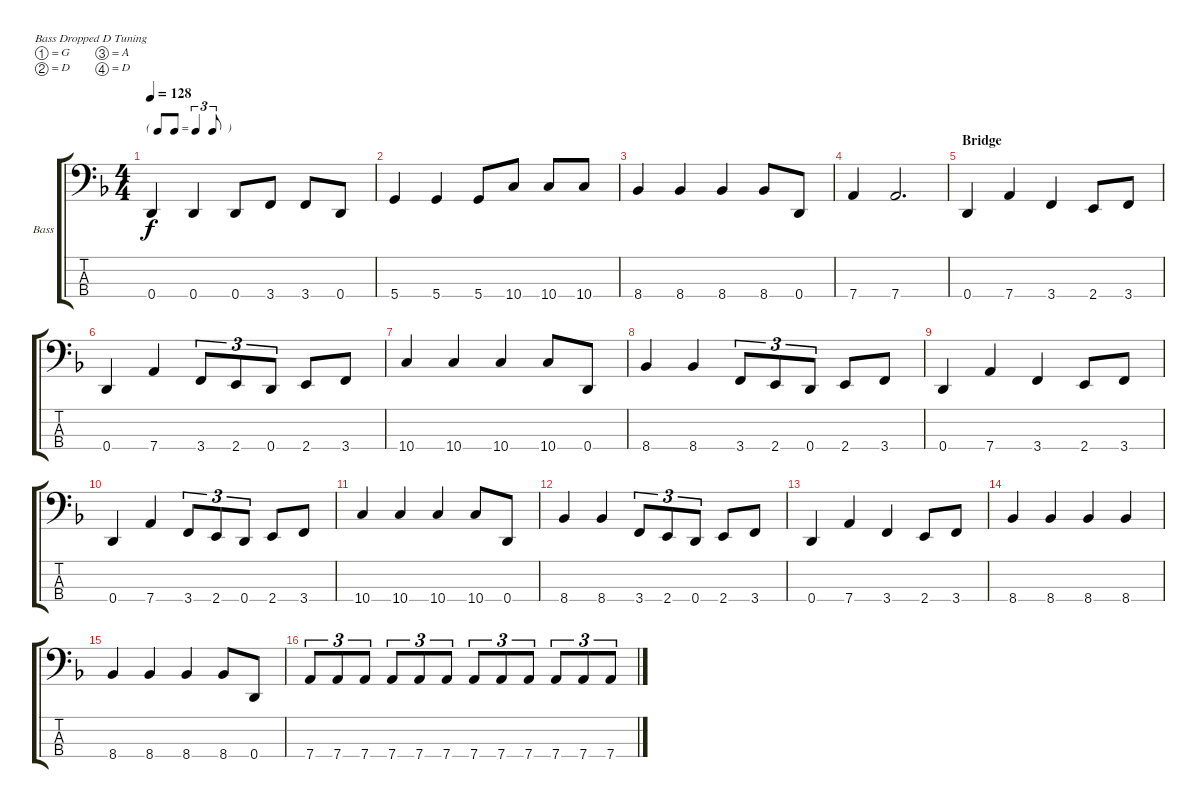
\defaultSystemsLayout 4
\bracketExtendMode groupsimilarinstruments
\firstSystemTrackNameOrientation horizontal
\otherSystemsTrackNameOrientation horizontal
\track ("Bass" "Bass") {instrument electricbassfinger}
\staff {score tabs}
\tuning (G2 D2 A1 D1)
\ts (4 4)
\tf triplet8th
\tempo 128
\clef f4
\scale
0.333333
\ks f
0.4.4{dy f} 0.4.4 0.4.8 3.4.8 3.4.8 0.4.8 |
\scale
0.333333 5.4.4 5.4.4 5.4.8 10.4.8 10.4.8 10.4.8 |
\scale
0.333333 8.4.4 8.4.4 8.4.4 8.4.8 0.4.8 |
\scale
0.333333 7.4.4 7.4.2{d} |
\section ("" "Bridge")
\scale
0.333333 0.4.4 7.4.4 3.4.4 2.4.8 3.4.8 |
\scale
0.333333 0.4.4 7.4.4 3.4.8{tu (3 2)} 2.4.8{tu (3 2)} 0.4.8{tu (3 2)} 2.4.8 3.4.8 |
\scale
0.333333 10.4.4 10.4.4 10.4.4 10.4.8 0.4.8 |
\scale
0.333333 8.4.4 8.4.4 3.4.8{tu (3 2)} 2.4.8{tu (3 2)} 0.4.8{tu (3 2)} 2.4.8 3.4.8 |
\scale
0.333333 0.4.4 7.4.4 3.4.4 2.4.8 3.4.8 |
\scale
0.333333 0.4.4 7.4.4 3.4.8{tu (3 2)} 2.4.8{tu (3 2)} 0.4.8{tu (3 2)} 2.4.8 3.4.8 |
\scale
0.333333 10.4.4 10.4.4 10.4.4 10.4.8 0.4.8 |
\scale
0.333333 8.4.4 8.4.4 3.4.8{tu (3 2)} 2.4.8{tu (3 2)} 0.4.8{tu (3 2)} 2.4.8 3.4.8 |
\scale
0.333333 0.4.4 7.4.4 3.4.4 2.4.8 3.4.8 |
\scale
0.333333 8.4.4 8.4.4 8.4.4 8.4.4 |
\scale
0.333333 8.4.4 8.4.4 8.4.4 8.4.8 0.4.8 |
\scale
0.333333 7.4.8{tu (3 2)} 7.4.8{tu (3 2)} 7.4.8{tu (3 2)} 7.4.8{tu (3 2)} 7.4.8{tu (3 2)} 7.4.8{tu (3 2)} 7.4.8{tu (3 2)} 7.4.8{tu (3 2)} 7.4.8{tu (3 2)} 7.4.8{tu (3 2)} 7.4.8{tu (3 2)} 7.4.8{tu (3 2)}
